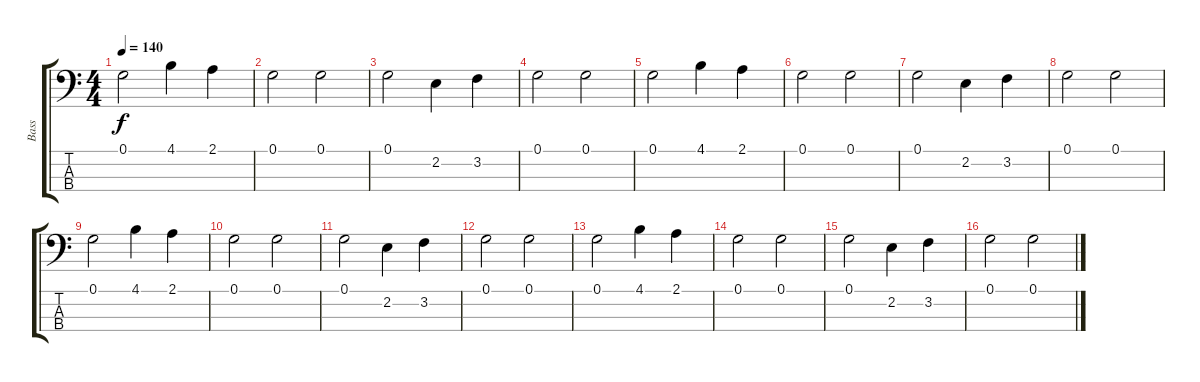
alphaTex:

\track ("Bass" "Bass") {instrument electricbasspick}
\staff {score tabs}
\tuning (G2 D2 A1 E1) {hide}
\ts (4 4)
\tempo 140
\clef f4
\ks c
0.1.2{dy f} 4.1.4 2.1.4 |
0.1.2 0.1.2 |
0.1.2 2.2.4 3.2.4 |
0.1.2 0.1.2 |
0.1.2 4.1.4 2.1.4 |
0.1.2 0.1.2 |
0.1.2 2.2.4 3.2.4 |
0.1.2 0.1.2 |
0.1.2 4.1.4 2.1.4 |
0.1.2 0.1.2 |
0.1.2 2.2.4 3.2.4 |
0.1.2 0.1.2 |
0.1.2 4.1.4 2.1.4 |
0.1.2 0.1.2 |
0.1.2 2.2.4 3.2.4 |
0.1.2 0.1.2
